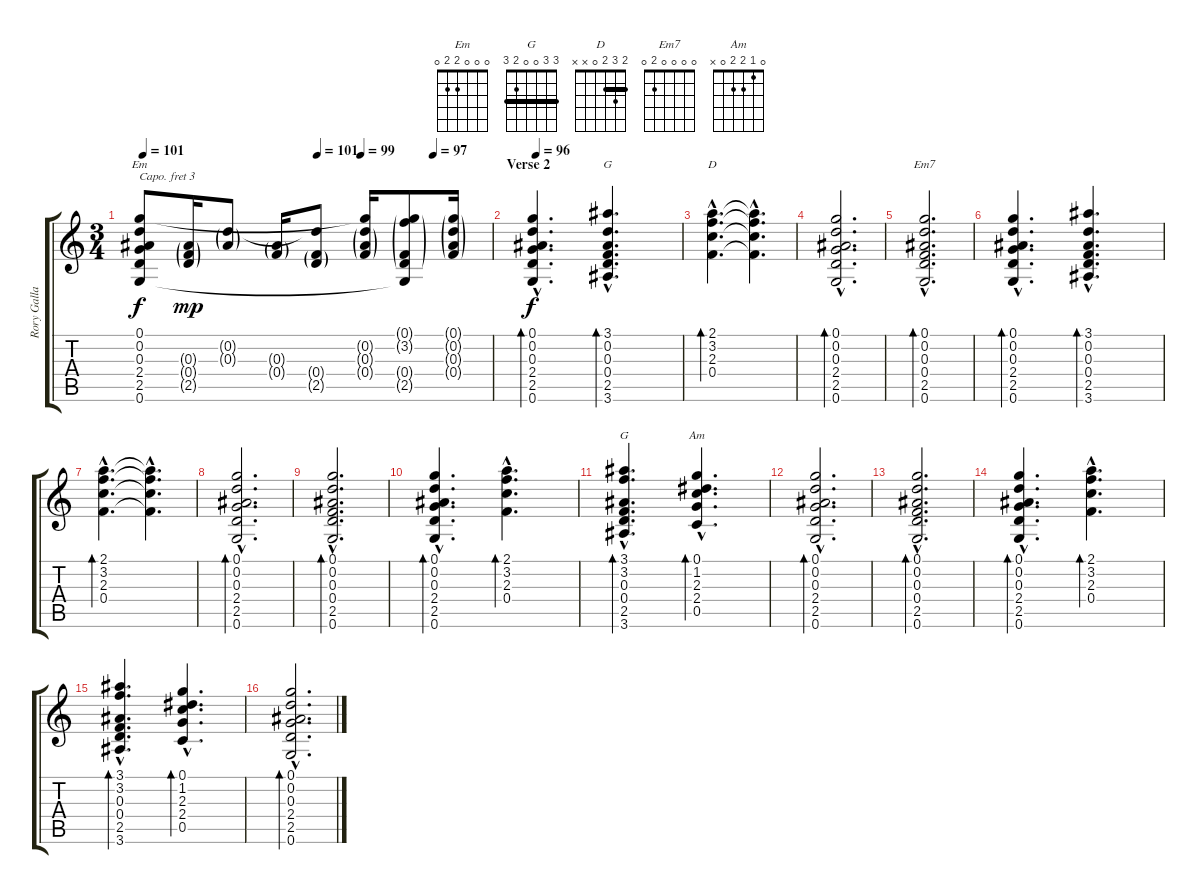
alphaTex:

\track ("Rory Gallagher" "Rory Galla") {instrument acousticguitarsteel}
\staff {score tabs}
\capo 3
\tuning (E4 B3 G3 D3 A2 E2) {hide}
\chord ("Em" 0 0 0 2 2 0)
\chord ("G" 3 0 0 0 2 3)
\chord ("D" 2 3 2 0 x x) {barre 2}
\chord ("Em7" 0 0 0 0 2 0)
\chord ("G" 3 3 0 0 2 3) {barre 3}
\chord ("Am" 0 1 2 2 0 x)
\ts (3 4)
\tempo 101
\tempo (101 0.5)
\tempo (99 0.625)
\tempo (97 0.8333333333333334)
\clef g2
\ks c
(0.1 0.2 0.3 2.4 2.5 0.6).8{ch "Em" dy f} (0.3{g} 0.4{g} 2.5{g}).16{dy mp} (0.2{g} 0.3{g}).8 (0.3{g} 0.4{g}).16 (0.2{t} 0.4{g} 2.5{g}).8 (0.1{t} 0.2{g} 0.3{g} 0.4{g}).16 (0.1{g} 3.2{g} 0.4{g} 2.5{g} 0.6{t}).8 (0.1{g} 0.2{g} 0.3{g} 0.4{g}).16 |
\section ("" "Verse 2")
\tempo 96
(0.1{hac} 0.2{hac} 0.3{hac} 2.4{hac} 2.5{hac} 0.6{hac}).4{d bd 120 dy f volume 16} (3.1{hac} 0.2{hac} 0.3{hac} 0.4{hac} 2.5{hac} 3.6{hac}).4{d bd 120 ch "G"} |
(2.1{hac} 3.2{hac} 2.3{hac} 0.4{hac}).4{d bd 120 ch "D"} (2.1{hac t} 3.2{hac t} 2.3{hac t} 0.4{hac t}).4{d} |
(0.1{hac} 0.2{hac} 0.3{hac} 2.4{hac} 2.5{hac} 0.6{hac}).2{d bd 240} |
(0.1{hac} 0.2{hac} 0.3{hac} 0.4{hac} 2.5{hac} 0.6{hac}).2{d bd 240 ch "Em7"} |
(0.1{hac} 0.2{hac} 0.3{hac} 2.4{hac} 2.5{hac} 0.6{hac}).4{d bd 120} (3.1{hac} 0.2{hac} 0.3{hac} 0.4{hac} 2.5{hac} 3.6{hac}).4{d bd 120} |
(2.1{hac} 3.2{hac} 2.3{hac} 0.4{hac}).4{d bd 120} (2.1{hac t} 3.2{hac t} 2.3{hac t} 0.4{hac t}).4{d} |
(0.1{hac} 0.2{hac} 0.3{hac} 2.4{hac} 2.5{hac} 0.6{hac}).2{d bd 240} |
(0.1{hac} 0.2{hac} 0.3{hac} 0.4{hac} 2.5{hac} 0.6{hac}).2{d bd 120} |
(0.1{hac} 0.2{hac} 0.3{hac} 2.4{hac} 2.5{hac} 0.6{hac}).4{d bd 120} (2.1{hac} 3.2{hac} 2.3{hac} 0.4{hac}).4{d bd 120} |
(3.1{hac} 3.2{hac} 0.3{hac} 0.4{hac} 2.5{hac} 3.6{hac}).4{d bd 120 ch "G"} (0.1{hac} 1.2{hac} 2.3{hac} 2.4{hac} 0.5{hac}).4{d bd 240 ch "Am"} |
(0.1{hac} 0.2{hac} 0.3{hac} 2.4{hac} 2.5{hac} 0.6{hac}).2{d bd 120} |
(0.1{hac} 0.2{hac} 0.3{hac} 0.4{hac} 2.5{hac} 0.6{hac}).2{d bd 240} |
(0.1{hac} 0.2{hac} 0.3{hac} 2.4{hac} 2.5{hac} 0.6{hac}).4{d bd 120} (2.1{hac} 3.2{hac} 2.3{hac} 0.4{hac}).4{d bd 120} |
(3.1{hac} 3.2{hac} 0.3{hac} 0.4{hac} 2.5{hac} 3.6{hac}).4{d bd 120} (0.1{hac} 1.2{hac} 2.3{hac} 2.4{hac} 0.5{hac}).4{d bd 240} |
(0.1{hac} 0.2{hac} 0.3{hac} 2.4{hac} 2.5{hac} 0.6{hac}).2{d bd 120}
